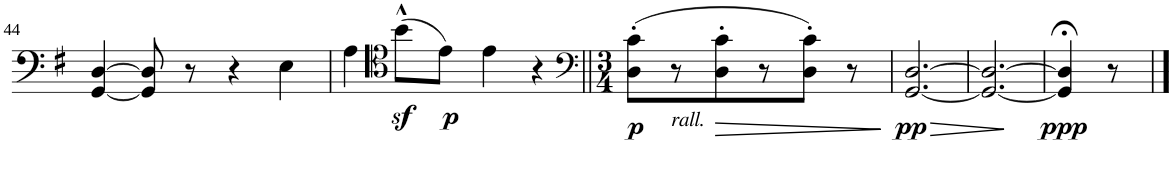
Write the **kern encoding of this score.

**kern	**dynam
*part1	*part1
*staff1	*staff1
*I"Violoncello	*
*I'Vc	*
!!LO:PB:g=z
*clefF4	*
*k[f#]	*
*M4/4	*
=44	=44
[4GG/ [4D/	.
8GG/] 8D/]	.
8r	.
4r	.
4E\	.
=45	=45
4A\	.
*clefC4	*
(8bz<^^\L	.
!	!LO:DY:b
8e\J)	p
4e\	.
4r	.
=46||	=46||
*clefF4	*
*M3/4	*
!	!LO:DY:b
(8D\' 8c\'L	p
!	!LO:DY:b
8r	other-dynamics
!	!LO:HP:b
8D\' 8c\'	>
8r	.
8D\' 8c\'J)	.
8r	.
.	]
=47	=47
!	!LO:HP:b
!	!LO:DY:n=1:b
[2.GG/ [2.D/	> pp
=48	=48
2.GG/_ 2.D/_	.
.	]
=49	=49
!	!LO:DY:b
4GG/];< 4D/];<	ppp
8r	.
==	==
*-	*-
